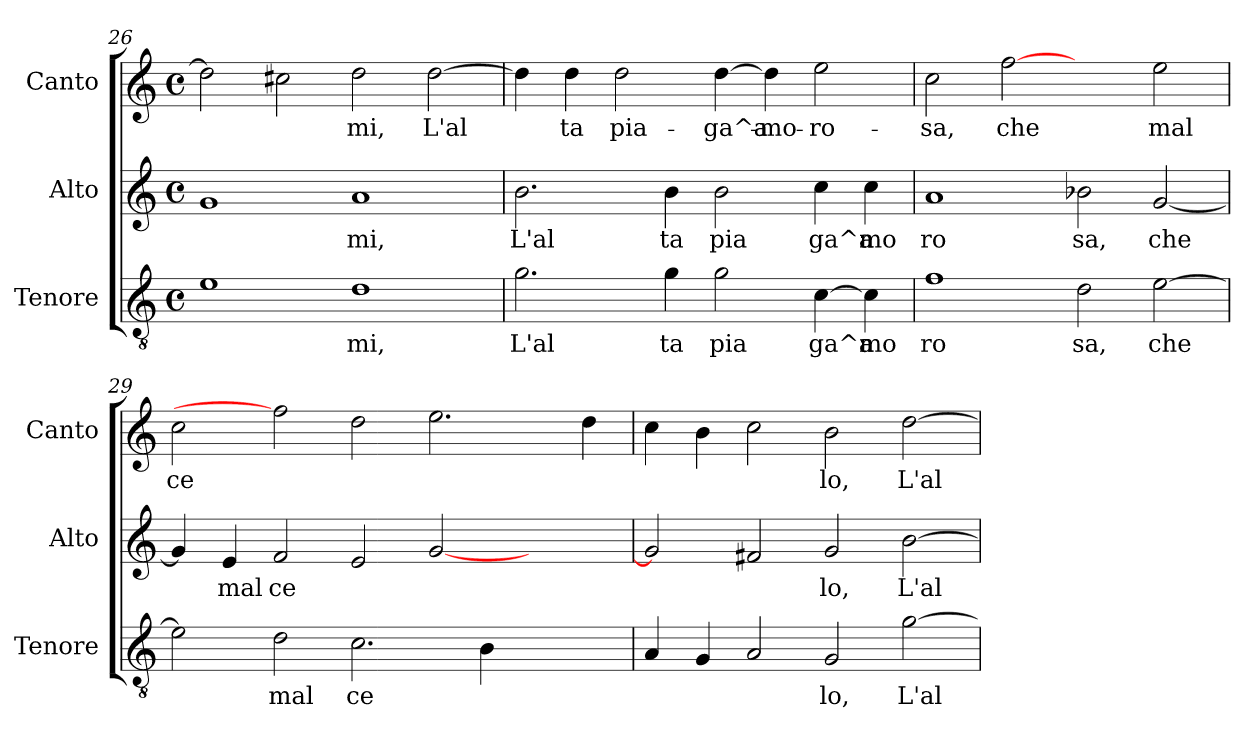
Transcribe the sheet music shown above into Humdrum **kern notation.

**kern	**text	**kern	**text	**kern	**text
*part3	*part3	*part2	*part2	*part1	*part1
*staff3	*staff3	*staff2	*staff2	*staff1	*staff1
*I"Tenore	*	*I"Alto	*	*I"Canto	*
*I'Tenore	*	*I'Alto	*	*I'Canto	*
*clefGv2	*	*clefG2	*	*clefG2	*
*k[]	*	*k[]	*	*k[]	*
*C:	*	*C:	*	*C:	*
*M4/4	*	*M4/4	*	*M4/4	*
*met(c)	*	*met(c)	*	*met(c)	*
=26	=26	=26	=26	=26	=26
!	!LO:LY:b:cj	!	!LO:LY:b:cj	!	!LO:LY:b:cj
1e	.	1g	.	2dd\]	--
!	!	!	!	!	!LO:LY:b:cj
.	.	.	.	2cc#X\	--
!	!LO:LY:b:cj	!	!LO:LY:b:cj	!	!LO:LY:b:cj
1d	mi,	1a	mi,	2dd\	-mi,
!	!	!	!	!	!LO:LY:b:cj
.	.	.	.	[>2dd\	L'al-
=27	=27	=27	=27	=27	=27
!	!LO:LY:b:cj	!	!LO:LY:b:cj	!	!LO:LY:b:cj
2.g\	L'al	2.b\	L'al	4dd\]	--
!	!	!	!	!	!LO:LY:b:cj
.	.	.	.	4dd\	-ta
!	!	!	!	!	!LO:LY:b:cj
.	.	.	.	2dd\	pia-
!	!LO:LY:b:cj	!	!LO:LY:b:cj	!	!
4g\	ta	4b\	ta	.	.
!	!LO:LY:b:cj	!	!LO:LY:b:cj	!	!LO:LY:b:cj
2g\	pia	2b\	pia	[<4dd\	-ga^a-
!	!	!	!	!	!LO:LY:b:cj
.	.	.	.	4dd\]	-mo-
!	!LO:LY:b:cj	!	!LO:LY:b:cj	!	!LO:LY:b:cj
[<4c\	ga^a	4cc\	ga^a	2ee\	-ro-
!	!LO:LY:b:cj	!	!LO:LY:b:cj	!	!
4c\]	mo	4cc\	mo	.	.
!!LO:LB:g=z
=28	=28	=28	=28	=28	=28
!	!LO:LY:b:cj	!	!LO:LY:b:cj	!	!LO:LY:b:cj
1f	ro	1a	ro	2cc\	-sa,
!	!	!	!	!	!LO:LY:b:cj
.	.	.	.	[2ff	che
!	!LO:LY:b:cj	!	!LO:LY:b:cj	!	!
2d\	sa,	2b-X\	sa,	2ryy	.
!	!LO:LY:b:cj	!	!LO:LY:b:cj	!	!LO:LY:b:cj
[>2e\	che	[<2g/	che	2ee\	mal
=29	=29	=29	=29	=29	=29
!	!LO:LY:b:cj	!	!LO:LY:b:cj	!	!LO:LY:b:cj
2e\]	.	4g/]	.	2cc\	ce
!	!	!	!LO:LY:b:cj	!	!
.	.	4e/	mal	.	.
!	!LO:LY:b:cj	!	!LO:LY:b:cj	!	!
2d\	mal	2f/	ce	2ff]	.
!	!LO:LY:b:cj	!	!LO:LY:b:cj	!	!LO:LY:b:cj
2.c\	ce	2e/	.	2dd\	.
!	!	!	!LO:LY:b:cj	!	!LO:LY:b:cj
.	.	[<2g/	.	2.ee\	.
!	!LO:LY:b:cj	!	!	!	!
4B\	.	.	.	.	.
2ryy	.	2ryy	.	.	.
!	!	!	!	!	!LO:LY:b:cj
.	.	.	.	4dd\	.
=30	=30	=30	=30	=30	=30
!	!LO:LY:b:cj	!	!LO:LY:b:cj	!	!LO:LY:b:cj
4A/	.	2g/]	.	4cc\	.
!	!LO:LY:b:cj	!	!	!	!LO:LY:b:cj
4G/	.	.	.	4b\	.
!	!LO:LY:b:cj	!	!LO:LY:b:cj	!	!LO:LY:b:cj
2A/	.	2f#X/	.	2cc\	.
!	!LO:LY:b:cj	!	!LO:LY:b:cj	!	!LO:LY:b:cj
2G/	lo,	2g/	lo,	2b\	lo,
!	!LO:LY:b:cj	!	!LO:LY:b:cj	!	!LO:LY:b:cj
[>2g\	L'al	[>2b\	L'al	[>2dd\	L'al
=	=	=	=	=	=
*-	*-	*-	*-	*-	*-
